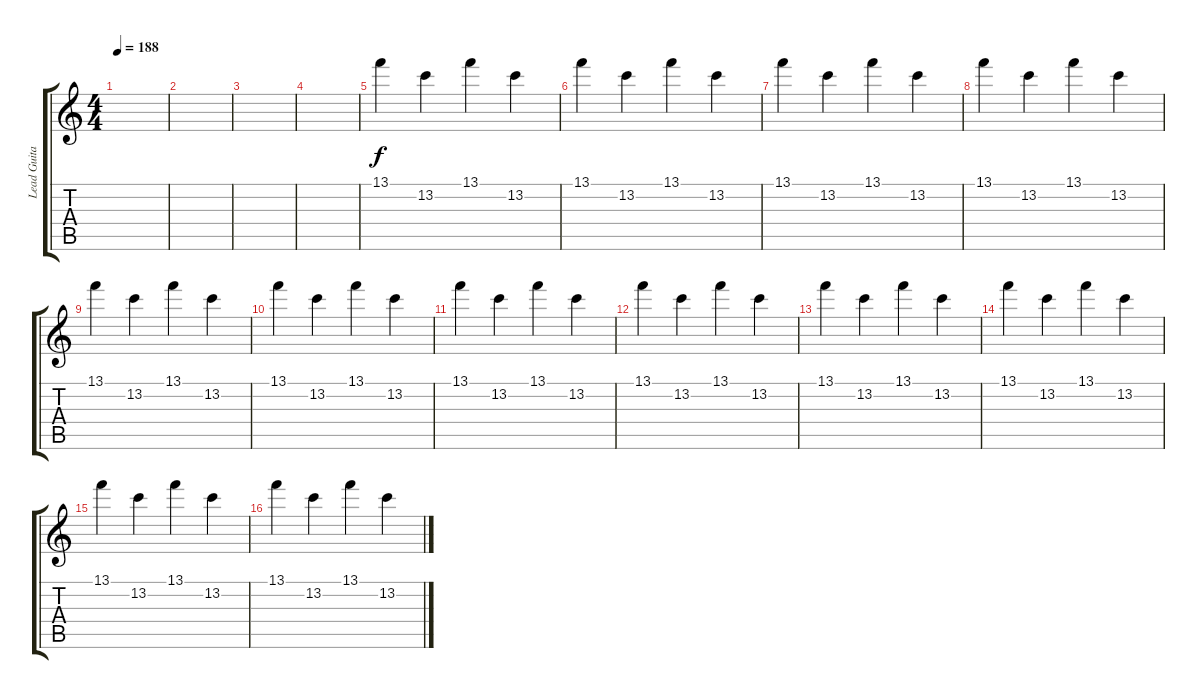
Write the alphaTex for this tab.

\track ("Lead Guitar" "Lead Guita") {instrument distortionguitar}
\staff {score tabs}
\tuning (E4 B3 G3 D3 A2 D2) {hide}
\ts (4 4)
\tempo 188
\clef g2
\ks c
|
|
|
|
13.1.4{volume 11} 13.2.4 13.1.4 13.2.4 |
13.1.4 13.2.4 13.1.4 13.2.4 |
13.1.4 13.2.4 13.1.4 13.2.4 |
13.1.4 13.2.4 13.1.4 13.2.4 |
13.1.4 13.2.4 13.1.4 13.2.4 |
13.1.4 13.2.4 13.1.4 13.2.4 |
13.1.4 13.2.4 13.1.4 13.2.4 |
13.1.4 13.2.4 13.1.4 13.2.4 |
13.1.4 13.2.4 13.1.4 13.2.4 |
13.1.4 13.2.4 13.1.4 13.2.4 |
13.1.4 13.2.4 13.1.4 13.2.4 |
13.1.4 13.2.4 13.1.4 13.2.4
